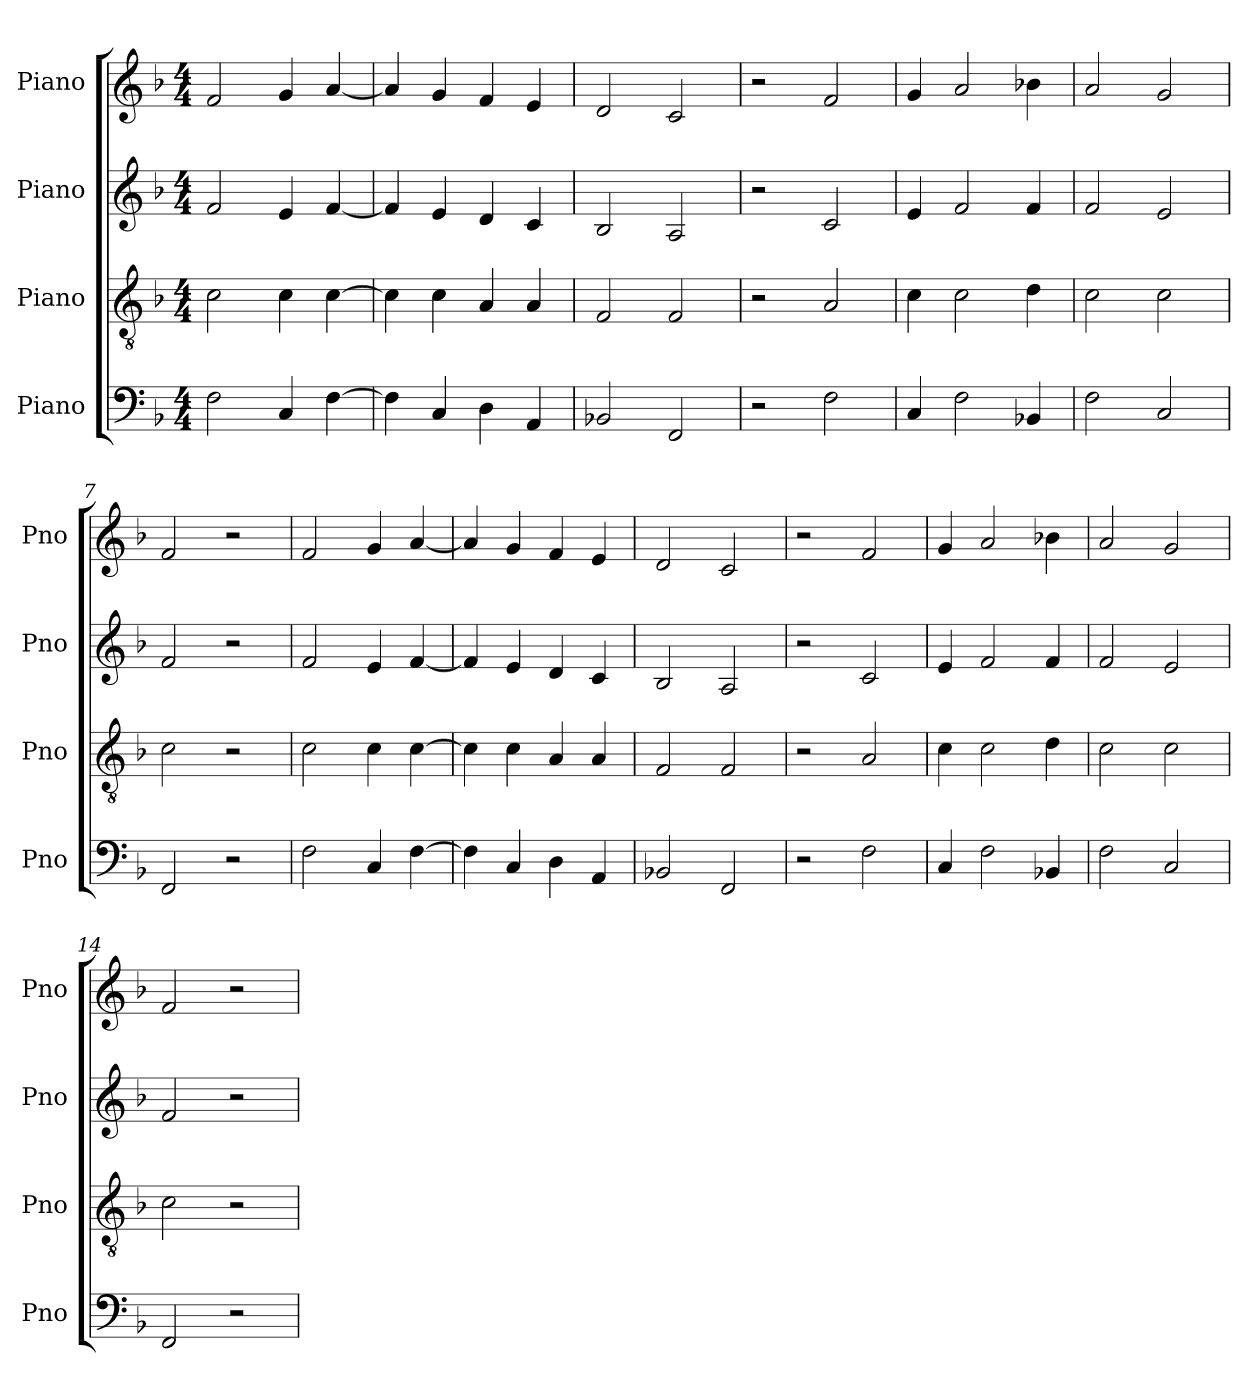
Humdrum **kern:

**kern	**kern	**kern	**kern
*part4	*part3	*part2	*part1
*staff4	*staff3	*staff2	*staff1
*I"Piano	*I"Piano	*I"Piano	*I"Piano
*I'Pno	*I'Pno	*I'Pno	*I'Pno
*clefF4	*clefGv2	*clefG2	*clefG2
*k[b-]	*k[b-]	*k[b-]	*k[b-]
*M4/4	*M4/4	*M4/4	*M4/4
=1	=1	=1	=1
2F\	2c\	2f/	2f/
4C/	4c\	4e/	4g/
[4F\	[4c\	[4f/	[4a/
=2	=2	=2	=2
4F\]	4c\]	4f/]	4a/]
4C/	4c\	4e/	4g/
4D\	4A/	4d/	4f/
4AA/	4A/	4c/	4e/
=3	=3	=3	=3
2BB-X/	2F/	2B-/	2d/
2FF/	2F/	2A/	2c/
=4	=4	=4	=4
2r	2r	2r	2r
2F\	2A/	2c/	2f/
=5	=5	=5	=5
4C/	4c\	4e/	4g/
2F\	2c\	2f/	2a/
4BB-X/	4d\	4f/	4b-X\
=6	=6	=6	=6
2F\	2c\	2f/	2a/
2C/	2c\	2e/	2g/
=7	=7	=7	=7
2FF/	2c\	2f/	2f/
2r	2r	2r	2r
=8	=8	=8	=8
2F\	2c\	2f/	2f/
4C/	4c\	4e/	4g/
[4F\	[4c\	[4f/	[4a/
=9	=9	=9	=9
4F\]	4c\]	4f/]	4a/]
4C/	4c\	4e/	4g/
4D\	4A/	4d/	4f/
4AA/	4A/	4c/	4e/
!!LO:LB:g=z
=10	=10	=10	=10
2BB-X/	2F/	2B-/	2d/
2FF/	2F/	2A/	2c/
=11	=11	=11	=11
2r	2r	2r	2r
2F\	2A/	2c/	2f/
=12	=12	=12	=12
4C/	4c\	4e/	4g/
2F\	2c\	2f/	2a/
4BB-X/	4d\	4f/	4b-X\
=13	=13	=13	=13
2F\	2c\	2f/	2a/
2C/	2c\	2e/	2g/
=14	=14	=14	=14
2FF/	2c\	2f/	2f/
2r	2r	2r	2r
=	=	=	=
*-	*-	*-	*-
